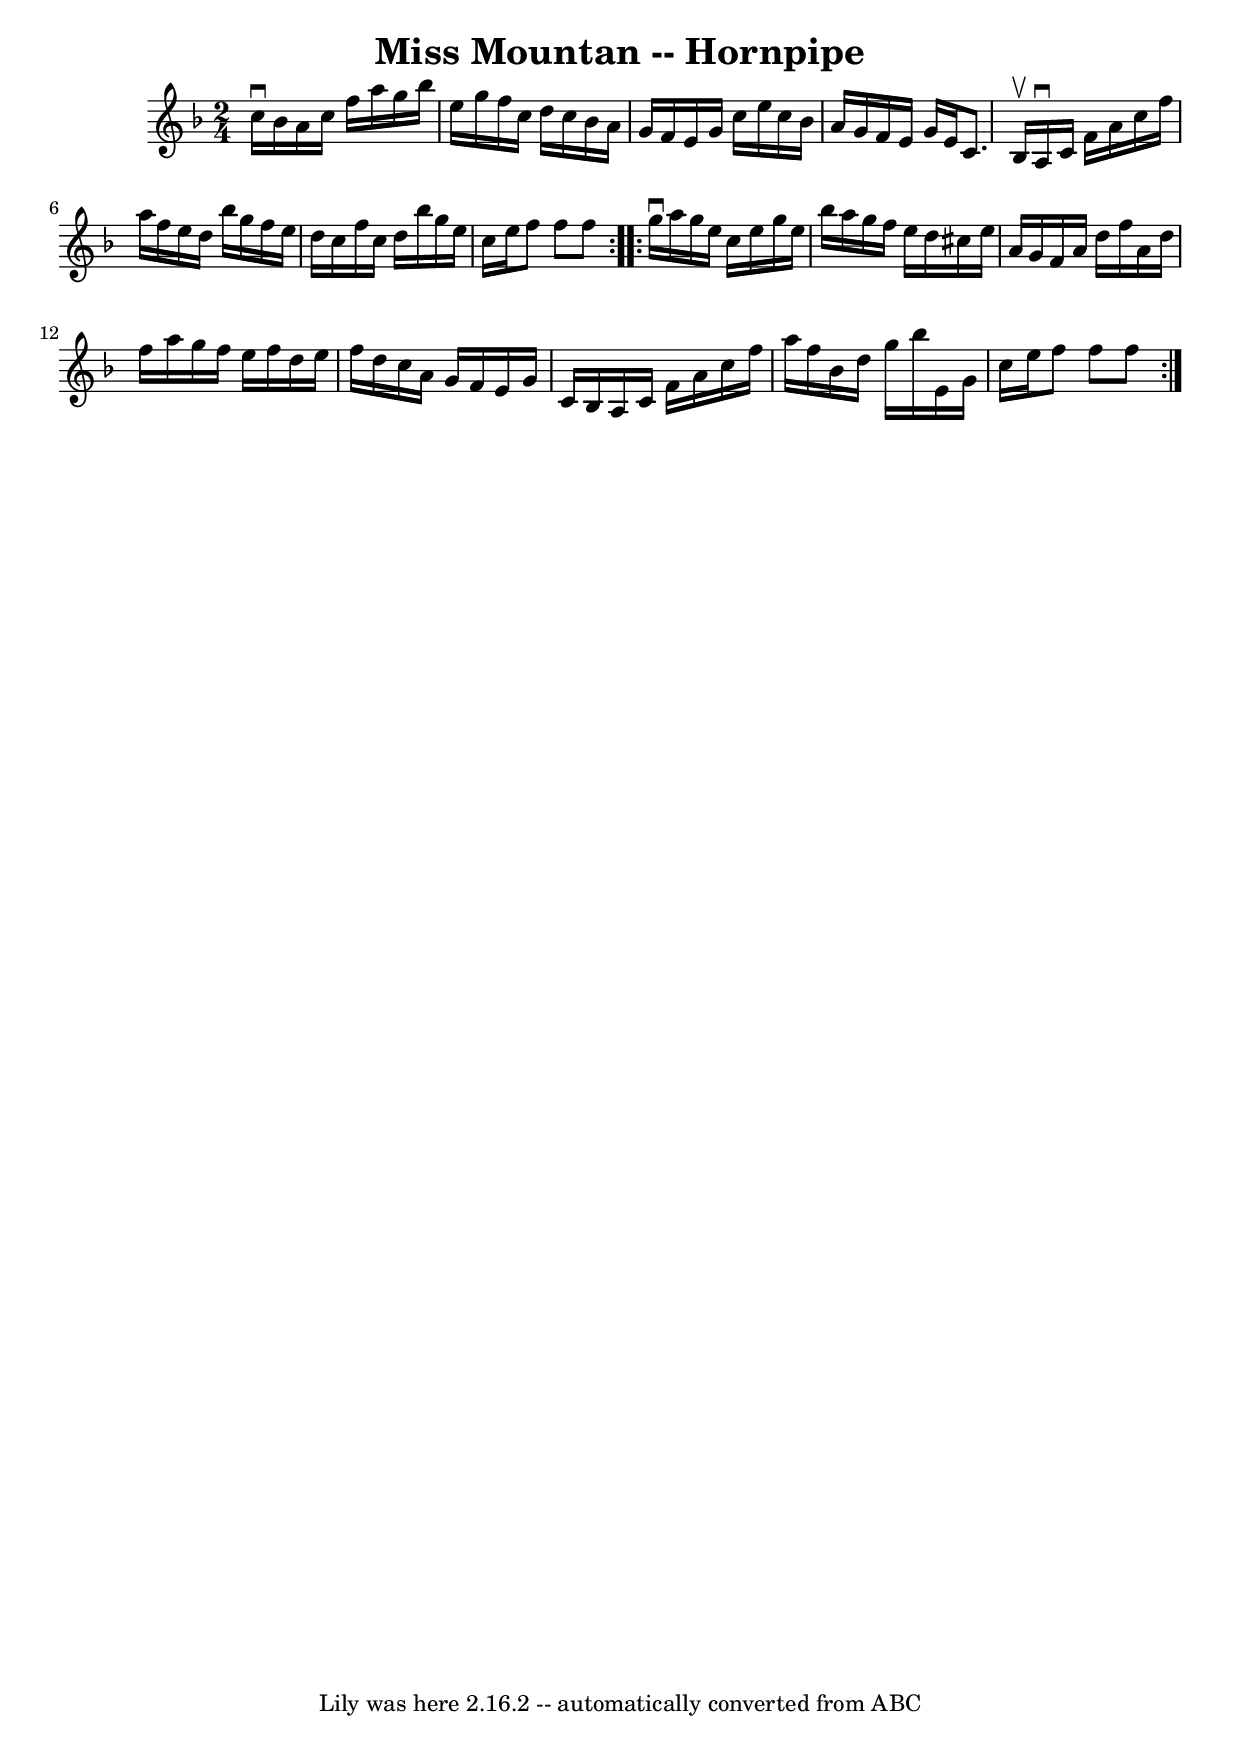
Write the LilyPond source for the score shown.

\version "2.7.40"
\include "Mammoth.ily"
\header {
	%% book = "Cole's 1000 Fiddle Tunes"
	crossRefNumber = "1"
	footnotes = ""
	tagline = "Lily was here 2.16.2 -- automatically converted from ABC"
	title = "Miss Mountan -- Hornpipe"
}
voicedefault =  {


\repeat volta 2 {
\time 2/4 \key f \major c''16^\downbow bes'16  |
 a'16 c''16    
f''16 a''16 g''16 bes''16 e''16 g''16  |
 f''16 c''16 
 d''16 c''16 bes'16 a'16 g'16 f'16  |
 e'16 g'16    
c''16 e''16 c''16 bes'16 a'16 g'16  |
 f'16 e'16    
g'16 e'16 c'8. bes16^\upbow |
 a16^\downbow c'16 f'16 
 a'16 c''16 f''16 a''16 f''16  |
 e''16 d''16    
bes''16 g''16 f''16 e''16 d''16 c''16  |
 f''16 c''16 
 d''16 bes''16 g''16 e''16 c''16 e''16  |
 f''8    
f''8 f''8  }     \repeat volta 2 { g''16^\downbow a''16  |
   
g''16 e''16 c''16 e''16 g''16 e''16 bes''16 a''16  
|
 g''16 f''16 e''16 d''16 cis''16 e''16 a'16 g'16 
 |
 f'16 a'16 d''16 f''16 a'16 d''16 f''16 a''16  
|
 g''16 f''16 e''16 f''16 d''16 e''16 f''16 d''16 
 |
 c''16 a'16 g'16 f'16 e'16 g'16 c'16 bes16  
|
 a16 c'16 f'16 a'16 c''16 f''16 a''16 f''16  
|
 bes'16 d''16 g''16 bes''16 e'16 g'16 c''16    
e''16  |
 f''8 f''8 f''8  }   
}

\score{
    <<

	\context Staff="default"
	{
	    \voicedefault 
	}

    >>
	\layout {
	}
	\midi {}
}
